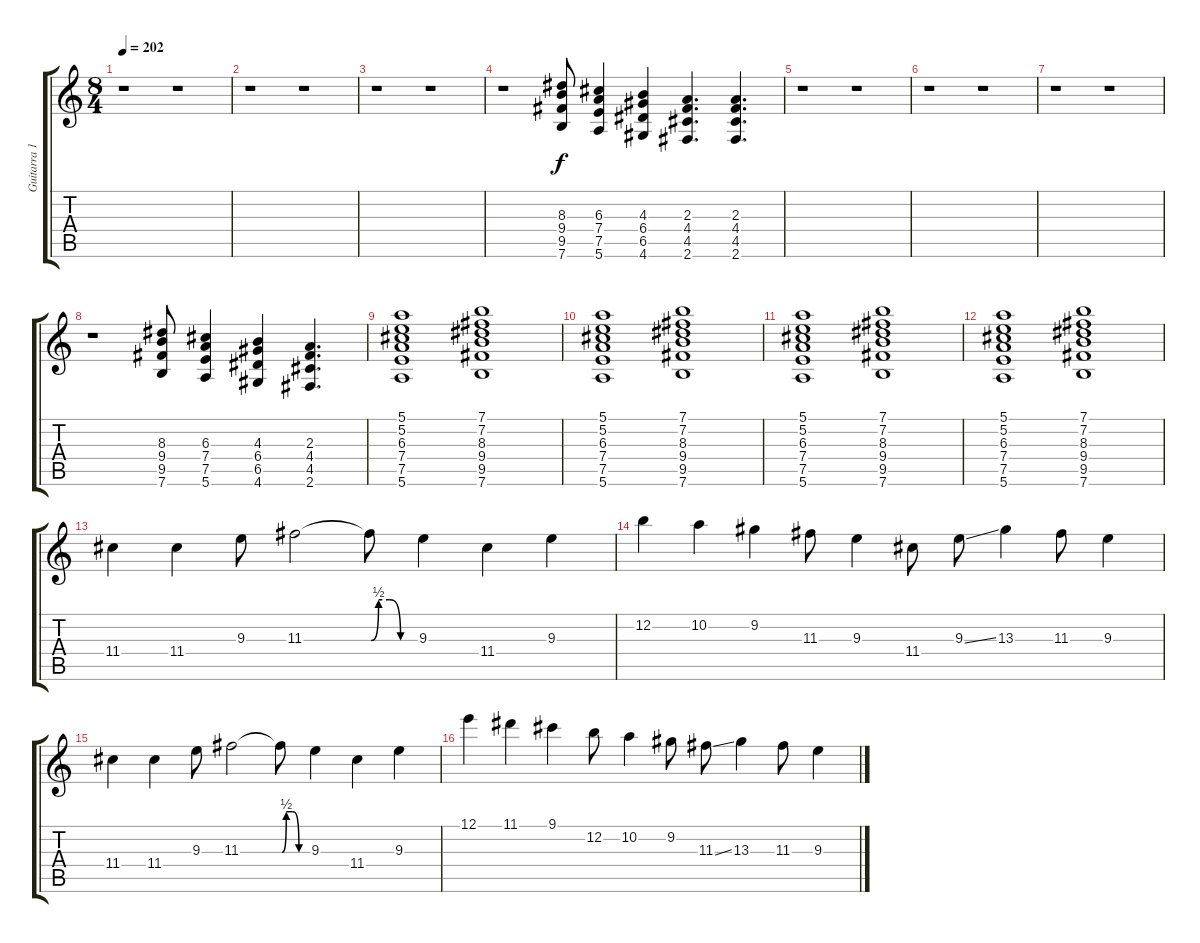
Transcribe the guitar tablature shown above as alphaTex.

\track ("Guitarra 1 (Bruno Jaime)" "Guitarra 1") {instrument distortionguitar}
\staff {score tabs}
\tuning (E4 B3 G3 D3 A2 E2) {hide}
\ts (8 4)
\tempo 202
\clef g2
\ks c
r.1{dy fff} r.1 |
r.1 r.1 |
r.1 r.1 |
r.1 (8.3 9.4 9.5 7.6).8{dy f} (6.3 7.4 7.5 5.6).4 (4.3 6.4 6.5 4.6).4 (2.3 4.4 4.5 2.6).4{d} (2.3 4.4 4.5 2.6).4{d} |
r.1 r.1 |
r.1 r.1 |
r.1 r.1 |
r.1 (8.3 9.4 9.5 7.6).8 (6.3 7.4 7.5 5.6).4 (4.3 6.4 6.5 4.6).4 (2.3 4.4 4.5 2.6).4{d} |
(5.1 5.2 6.3 7.4 7.5 5.6).1 (7.1 7.2 8.3 9.4 9.5 7.6).1 |
(5.1 5.2 6.3 7.4 7.5 5.6).1 (7.1 7.2 8.3 9.4 9.5 7.6).1 |
(5.1 5.2 6.3 7.4 7.5 5.6).1 (7.1 7.2 8.3 9.4 9.5 7.6).1 |
(5.1 5.2 6.3 7.4 7.5 5.6).1 (7.1 7.2 8.3 9.4 9.5 7.6).1 |
11.4.4 11.4.4 9.3.8 11.3.2 11.3{be (custom 0 0 10 2 25 2 40 0 60 0) t}.8 9.3.4 11.4.4 9.3.4 |
12.2.4 10.2.4 9.2.4 11.3.8 9.3.4 11.4.8 9.3{ss}.8 13.3.4 11.3.8 9.3.4 |
11.4.4 11.4.4 9.3.8 11.3.2 11.3{be (custom 0 0 10 2 25 2 40 0 60 0) t}.8 9.3.4 11.4.4 9.3.4 |
12.1.4 11.1.4 9.1.4 12.2.8 10.2.4 9.2.8 11.3{ss}.8 13.3.4 11.3.8 9.3.4
